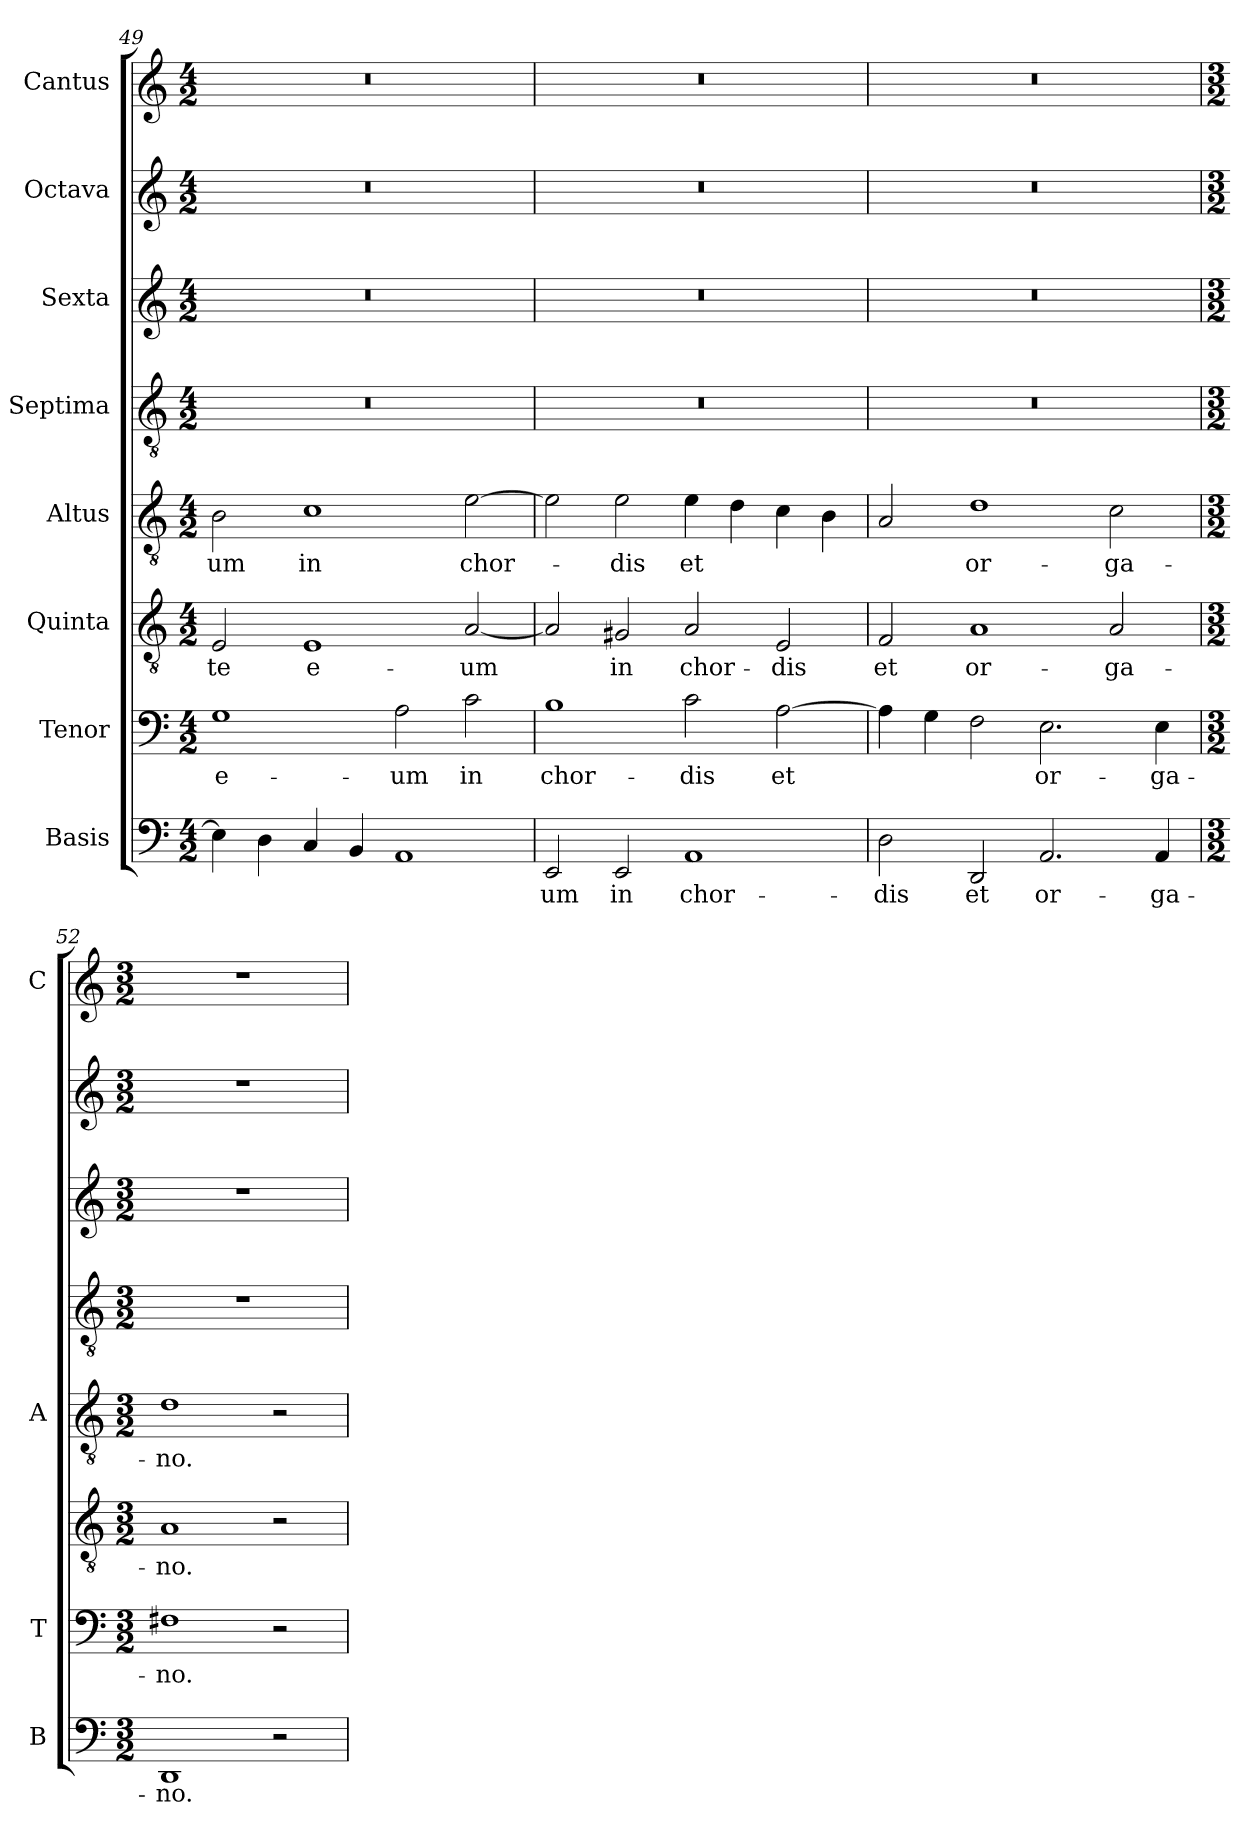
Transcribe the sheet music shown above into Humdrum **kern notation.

**kern	**text	**kern	**text	**kern	**text	**kern	**text	**kern	**kern	**kern	**kern
*part8	*part8	*part7	*part7	*part6	*part6	*part5	*part5	*part4	*part3	*part2	*part1
*staff8	*staff8	*staff7	*staff7	*staff6	*staff6	*staff5	*staff5	*staff4	*staff3	*staff2	*staff1
*I"Basis	*	*I"Tenor	*	*I"Quinta	*	*I"Altus	*	*I"Septima	*I"Sexta	*I"Octava	*I"Cantus
*I'B	*	*I'T	*	*	*	*I'A	*	*	*	*	*I'C
*clefF4	*	*clefF4	*	*clefGv2	*	*clefGv2	*	*clefGv2	*clefG2	*clefG2	*clefG2
*k[]	*	*k[]	*	*k[]	*	*k[]	*	*k[]	*k[]	*k[]	*k[]
*C:	*	*C:	*	*C:	*	*C:	*	*C:	*C:	*C:	*C:
*M4/2	*	*M4/2	*	*M4/2	*	*M4/2	*	*M4/2	*M4/2	*M4/2	*M4/2
=49	=49	=49	=49	=49	=49	=49	=49	=49	=49	=49	=49
!	!	!	!LO:LY:b	!	!LO:LY:b	!	!LO:LY:b	!	!	!	!
4E\]	.	1G	e-	2E/	-te	2B\	-um	0r	0r	0r	0r
4D\	.	.	.	.	.	.	.	.	.	.	.
!	!	!	!	!	!LO:LY:b	!	!LO:LY:b	!	!	!	!
4C/	.	.	.	1E	e-	1c	in	.	.	.	.
4BB/	.	.	.	.	.	.	.	.	.	.	.
!	!	!	!LO:LY:b	!	!	!	!	!	!	!	!
1AA	.	2A\	-um	.	.	.	.	.	.	.	.
!	!	!	!LO:LY:b	!	!LO:LY:b	!	!LO:LY:b	!	!	!	!
.	.	2c\	in	[2A/	-um	[2e\	chor-	.	.	.	.
!!LO:LB:g=z
=50	=50	=50	=50	=50	=50	=50	=50	=50	=50	=50	=50
!	!LO:LY:b	!	!LO:LY:b	!	!	!	!	!	!	!	!
2EE/	-um	1B	chor-	2A/]	.	2e\]	.	0r	0r	0r	0r
!	!LO:LY:b	!	!	!	!LO:LY:b	!	!LO:LY:b	!	!	!	!
2EE/	in	.	.	2G#X/	in	2e\	-dis	.	.	.	.
!	!LO:LY:b	!	!LO:LY:b	!	!LO:LY:b	!	!LO:LY:b	!	!	!	!
1AA	chor-	2c\	-dis	2A/	chor-	4e\	et	.	.	.	.
.	.	.	.	.	.	4d\	.	.	.	.	.
!	!	!	!LO:LY:b	!	!LO:LY:b	!	!	!	!	!	!
.	.	[2A\	et	2E/	-dis	4c\	.	.	.	.	.
.	.	.	.	.	.	4B\	.	.	.	.	.
=51	=51	=51	=51	=51	=51	=51	=51	=51	=51	=51	=51
!	!LO:LY:b	!	!	!	!LO:LY:b	!	!	!	!	!	!
2D\	-dis	4A\]	.	2F/	et	2A/	.	0r	0r	0r	0r
.	.	4G\	.	.	.	.	.	.	.	.	.
!	!LO:LY:b	!	!	!	!LO:LY:b	!	!LO:LY:b	!	!	!	!
2DD/	et	2F\	.	1A	or-	1d	or-	.	.	.	.
!	!LO:LY:b	!	!LO:LY:b	!	!	!	!	!	!	!	!
2.AA/	or-	2.E\	or-	.	.	.	.	.	.	.	.
!	!	!	!	!	!LO:LY:b	!	!LO:LY:b	!	!	!	!
.	.	.	.	2A/	-ga-	2c\	-ga-	.	.	.	.
!	!LO:LY:b	!	!LO:LY:b	!	!	!	!	!	!	!	!
4AA/	-ga-	4E\	-ga-	.	.	.	.	.	.	.	.
=52	=52	=52	=52	=52	=52	=52	=52	=52	=52	=52	=52
*M3/2	*	*M3/2	*	*M3/2	*	*M3/2	*	*M3/2	*M3/2	*M3/2	*M3/2
!	!LO:LY:b	!	!LO:LY:b	!	!LO:LY:b	!	!LO:LY:b	!	!	!	!
1DD	-no.	1F#X	-no.	1A	-no.	1d	-no.	1.r	1.r	1.r	1.r
2r	.	2r	.	2r	.	2r	.	.	.	.	.
=	=	=	=	=	=	=	=	=	=	=	=
*-	*-	*-	*-	*-	*-	*-	*-	*-	*-	*-	*-
